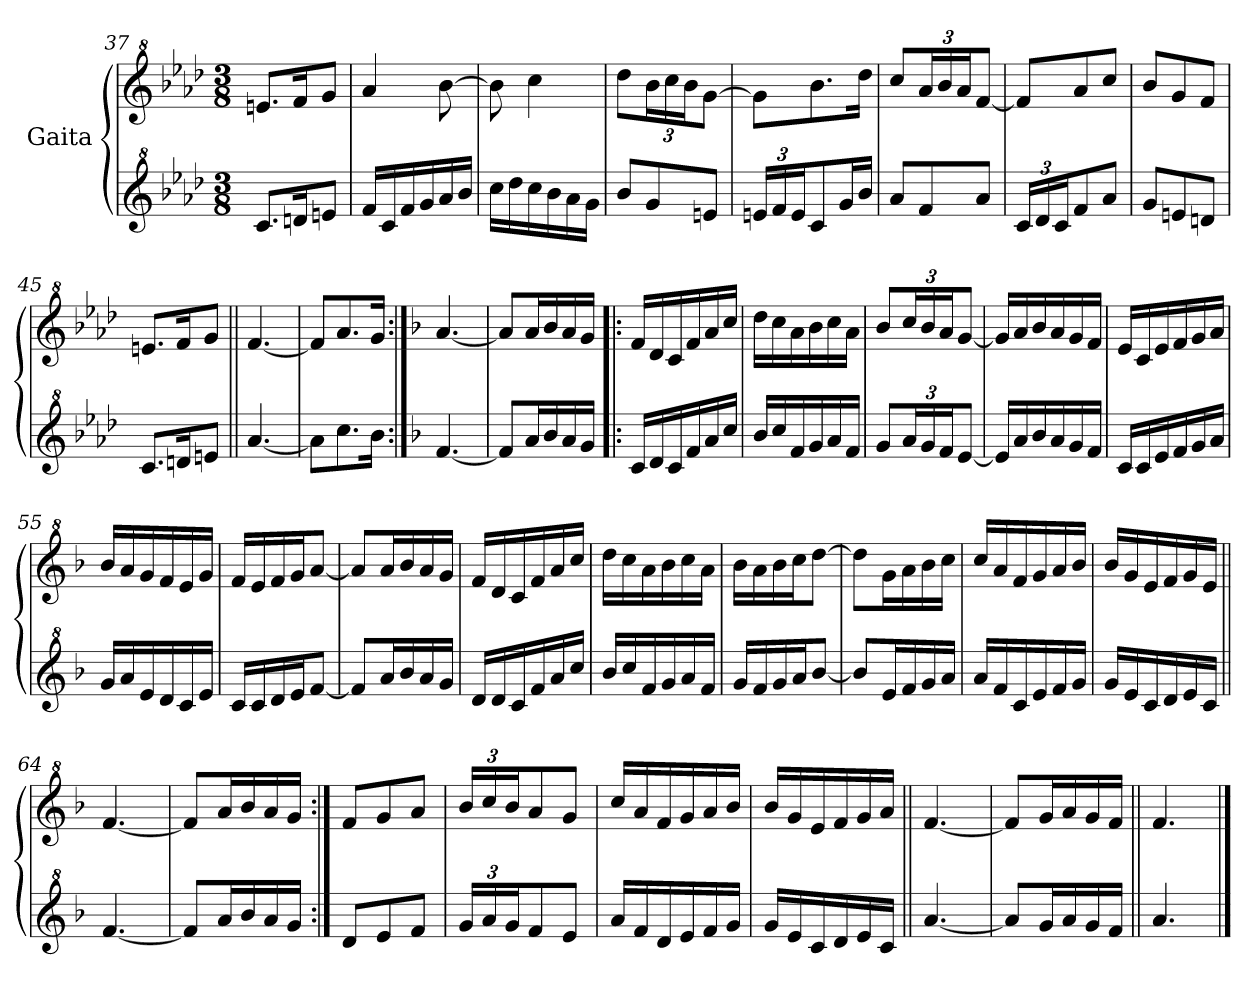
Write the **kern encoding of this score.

**kern	**kern
*part2	*part1
*staff2	*staff1
*I"Gaita	*I"Gaita
*clefG^2	*clefG^2
*k[b-e-a-d-]	*k[b-e-a-d-]
*M3/8	*M3/8
=37	=37
8.cc/L	8.een/L
16ddn/K	16ff/K
8een/J	8gg/J
=38	=38
16ff/LL	4aa-/
16cc/	.
16ff/	.
16gg/	.
16aa-/	[8bb-\
16bb-/JJ	.
=39	=39
16ccc\LL	8bb-\]
16ddd-\	.
16ccc\	4ccc\
16bb-\	.
16aa-\	.
16gg\JJ	.
!!LO:LB:g=z
=40	=40
8bb-/L	8ddd-\L
*	*Xbrackettup
8gg/	24bb-\L
.	24ccc\
.	24bb-\J
8een/J	[8gg\J
=41	=41
*Xbrackettup	*
24een/LL	8gg\L]
24ff/	.
24ee/J	.
8cc/	8.bb-\
16gg/L	.
16bb-/JJ	16ddd-\Jk
=42	=42
8aa-/L	8ccc/L
8ff/	24aa-/L
.	24bb-/
.	24aa-/J
8aa-/J	[8ff/J
=43	=43
24cc/LL	8ff/L]
24dd-/	.
24cc/J	.
8ff/	8aa-/
8aa-/J	8ccc/J
=44	=44
8gg/L	8bb-/L
8een/	8gg/
8ddn/J	8ff/J
=45	=45
8.cc/L	8.een/L
16ddn/K	16ff/K
8een/J	8gg/J
=46||	=46||
[4.aa-/	[4.ff/
=47	=47
8aa-\L]	8ff/L]
8.ccc\	8.aa-/
16bb-\Jk	16gg/Jk
=48:|!	=48:|!
*k[b-]	*k[b-]
[4.ff/	[4.aa/
!!LO:PB:g=z
=49	=49
8ff/L]	8aa/L]
16aa/L	16aa/L
16bb-/	16bb-/
16aa/	16aa/
16gg/JJ	16gg/JJ
=50!|:	=50!|:
16cc/LL	16ff/LL
16dd/	16dd/
16cc/	16cc/
16ff/	16ff/
16aa/	16aa/
16ccc/JJ	16ccc/JJ
=51	=51
16bb-/LL	16ddd\LL
16ccc/	16ccc\
16ff/	16aa\
16gg/	16bb-\
16aa/	16ccc\
16ff/JJ	16aa\JJ
=52	=52
8gg/L	8bb-/L
24aa/L	24ccc/L
24gg/	24bb-/
24ff/J	24aa/J
[8ee/J	[8gg/J
=53	=53
16ee/LL]	16gg/LL]
16aa/	16aa/
16bb-/	16bb-/
16aa/	16aa/
16gg/	16gg/
16ff/JJ	16ff/JJ
=54	=54
16cc/LL	16ee/LL
16cc/	16cc/
16ee/	16ee/
16ff/	16ff/
16gg/	16gg/
16aa/JJ	16aa/JJ
=55	=55
16gg/LL	16bb-/LL
16aa/	16aa/
16ee/	16gg/
16dd/	16ff/
16cc/	16ee/
16ee/JJ	16gg/JJ
!!LO:LB:g=z
=56	=56
16cc/LL	16ff/LL
16cc/	16ee/
16dd/	16ff/
16ee/J	16gg/J
[8ff/J	[8aa/J
=57	=57
8ff/L]	8aa/L]
16aa/L	16aa/L
16bb-/	16bb-/
16aa/	16aa/
16gg/JJ	16gg/JJ
=58	=58
16dd/LL	16ff/LL
16dd/	16dd/
16cc/	16cc/
16ff/	16ff/
16aa/	16aa/
16ccc/JJ	16ccc/JJ
=59	=59
16bb-/LL	16ddd\LL
16ccc/	16ccc\
16ff/	16aa\
16gg/	16bb-\
16aa/	16ccc\
16ff/JJ	16aa\JJ
=60	=60
16gg/LL	16bb-\LL
16ff/	16aa\
16gg/	16bb-\
16aa/J	16ccc\J
[8bb-/J	[8ddd\J
=61	=61
8bb-/L]	8ddd\L]
16ee/L	16gg\L
16ff/	16aa\
16gg/	16bb-\
16aa/JJ	16ccc\JJ
=62	=62
16aa/LL	16ccc/LL
16ff/	16aa/
16cc/	16ff/
16ee/	16gg/
16ff/	16aa/
16gg/JJ	16bb-/JJ
=63	=63
16gg/LL	16bb-/LL
16ee/	16gg/
16cc/	16ee/
16dd/	16ff/
16ee/	16gg/
16cc/JJ	16ee/JJ
!!LO:LB:g=z
=64||	=64||
[4.ff/	[4.ff/
=65	=65
8ff/L]	8ff/L]
16aa/L	16aa/L
16bb-/	16bb-/
16aa/	16aa/
16gg/JJ	16gg/JJ
=66:|!	=66:|!
8dd/L	8ff/L
8ee/	8gg/
8ff/J	8aa/J
=67	=67
24gg/LL	24bb-/LL
24aa/	24ccc/
24gg/J	24bb-/J
8ff/	8aa/
8ee/J	8gg/J
=68	=68
16aa/LL	16ccc/LL
16ff/	16aa/
16dd/	16ff/
16ee/	16gg/
16ff/	16aa/
16gg/JJ	16bb-/JJ
=69	=69
16gg/LL	16bb-/LL
16ee/	16gg/
16cc/	16ee/
16dd/	16ff/
16ee/	16gg/
16cc/JJ	16aa/JJ
=70||	=70||
[4.aa/	[4.ff/
=71	=71
8aa/L]	8ff/L]
16gg/L	16gg/L
16aa/	16aa/
16gg/	16gg/
16ff/JJ	16ff/JJ
=72||	=72||
4.aa/	4.ff/
==	==
*-	*-
